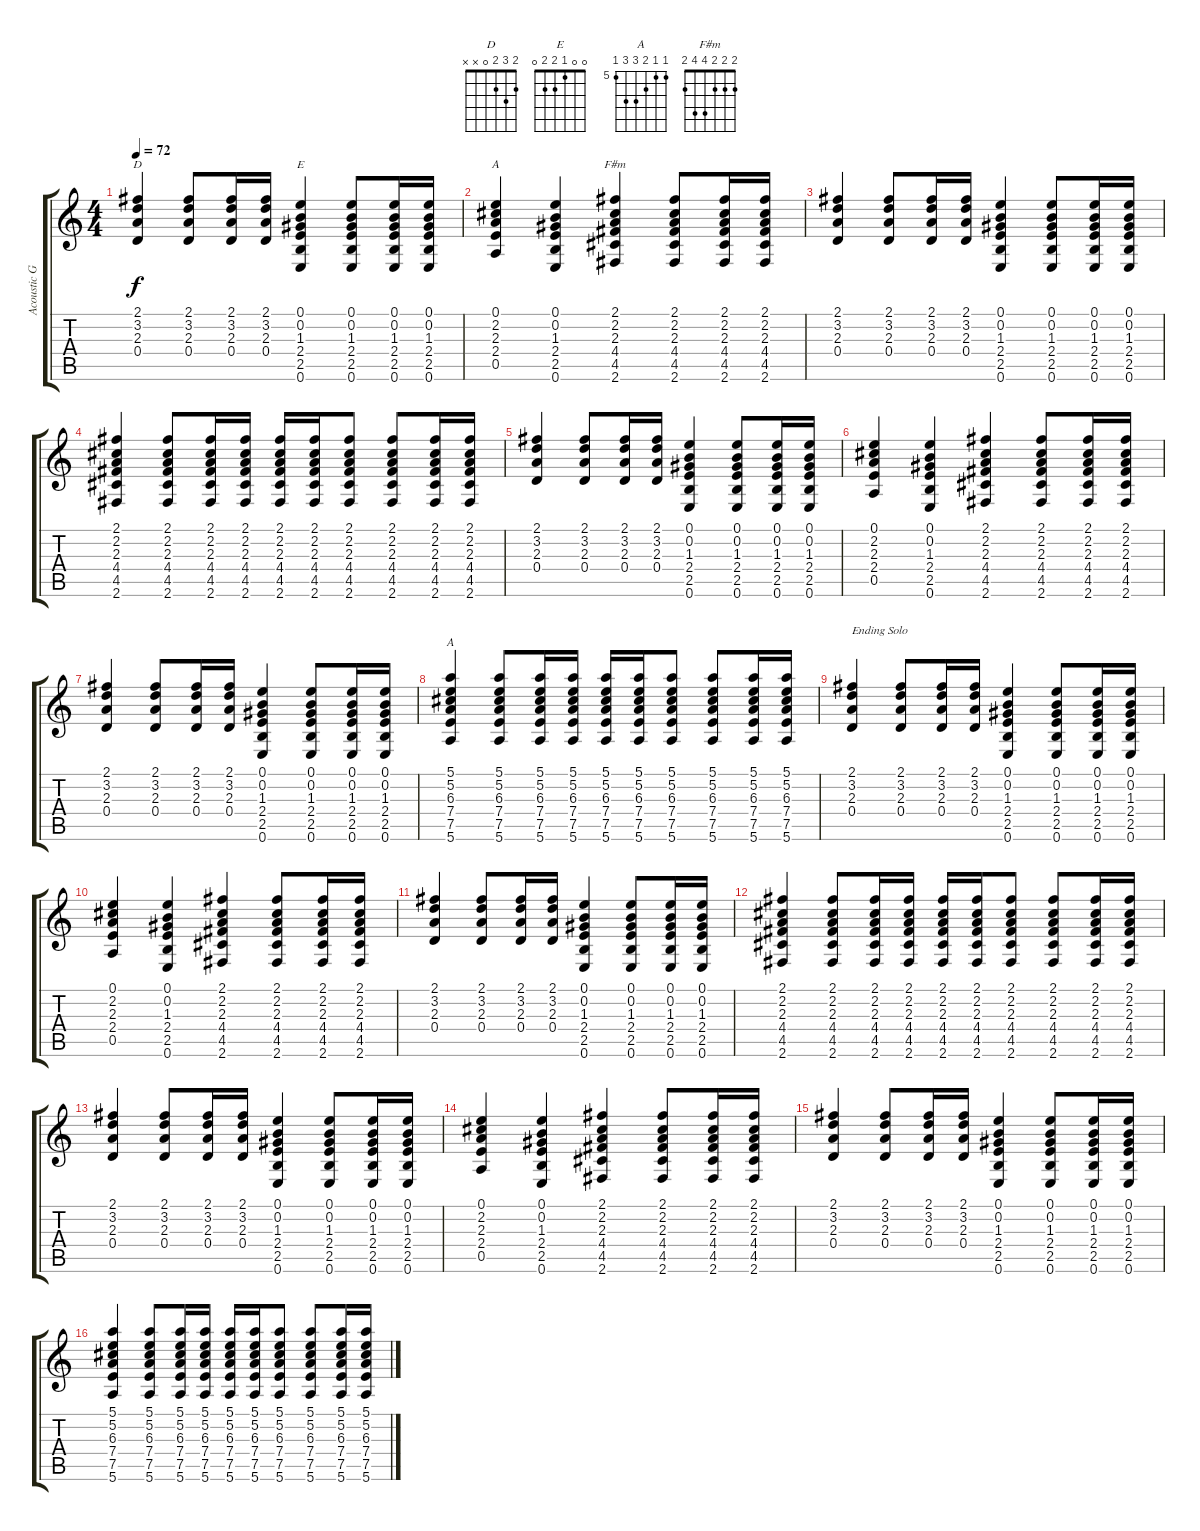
\track ("Acoustic Guitar Chord" "Acoustic G") {instrument acousticguitarsteel}
\staff {score tabs}
\tuning (E4 B3 G3 D3 A2 E2) {hide}
\chord ("D" 2 3 2 0 x x)
\chord ("E" 0 0 1 2 2 0)
\chord ("A" 0 2 2 2 0 x)
\chord ("F#m" 2 2 2 4 4 2)
\chord ("A" 5 5 6 7 7 5) {firstfret 5}
\ts (4 4)
\tempo 72
\clef g2
\ks c
(2.1 3.2 2.3 0.4).4{ch "D" dy f} (2.1 3.2 2.3 0.4).8 (2.1 3.2 2.3 0.4).16 (2.1 3.2 2.3 0.4).16 (0.1 0.2 1.3 2.4 2.5 0.6).4{ch "E"} (0.1 0.2 1.3 2.4 2.5 0.6).8 (0.1 0.2 1.3 2.4 2.5 0.6).16 (0.1 0.2 1.3 2.4 2.5 0.6).16 |
(0.1 2.2 2.3 2.4 0.5).4{ch "A"} (0.1 0.2 1.3 2.4 2.5 0.6).4 (2.1 2.2 2.3 4.4 4.5 2.6).4{ch "F#m"} (2.1 2.2 2.3 4.4 4.5 2.6).8 (2.1 2.2 2.3 4.4 4.5 2.6).16 (2.1 2.2 2.3 4.4 4.5 2.6).16 |
(2.1 3.2 2.3 0.4).4 (2.1 3.2 2.3 0.4).8 (2.1 3.2 2.3 0.4).16 (2.1 3.2 2.3 0.4).16 (0.1 0.2 1.3 2.4 2.5 0.6).4 (0.1 0.2 1.3 2.4 2.5 0.6).8 (0.1 0.2 1.3 2.4 2.5 0.6).16 (0.1 0.2 1.3 2.4 2.5 0.6).16 |
(2.1 2.2 2.3 4.4 4.5 2.6).4 (2.1 2.2 2.3 4.4 4.5 2.6).8 (2.1 2.2 2.3 4.4 4.5 2.6).16 (2.1 2.2 2.3 4.4 4.5 2.6).16 (2.1 2.2 2.3 4.4 4.5 2.6).16 (2.1 2.2 2.3 4.4 4.5 2.6).16 (2.1 2.2 2.3 4.4 4.5 2.6).8 (2.1 2.2 2.3 4.4 4.5 2.6).8 (2.1 2.2 2.3 4.4 4.5 2.6).16 (2.1 2.2 2.3 4.4 4.5 2.6).16 |
(2.1 3.2 2.3 0.4).4 (2.1 3.2 2.3 0.4).8 (2.1 3.2 2.3 0.4).16 (2.1 3.2 2.3 0.4).16 (0.1 0.2 1.3 2.4 2.5 0.6).4 (0.1 0.2 1.3 2.4 2.5 0.6).8 (0.1 0.2 1.3 2.4 2.5 0.6).16 (0.1 0.2 1.3 2.4 2.5 0.6).16 |
(0.1 2.2 2.3 2.4 0.5).4 (0.1 0.2 1.3 2.4 2.5 0.6).4 (2.1 2.2 2.3 4.4 4.5 2.6).4 (2.1 2.2 2.3 4.4 4.5 2.6).8 (2.1 2.2 2.3 4.4 4.5 2.6).16 (2.1 2.2 2.3 4.4 4.5 2.6).16 |
(2.1 3.2 2.3 0.4).4 (2.1 3.2 2.3 0.4).8 (2.1 3.2 2.3 0.4).16 (2.1 3.2 2.3 0.4).16 (0.1 0.2 1.3 2.4 2.5 0.6).4 (0.1 0.2 1.3 2.4 2.5 0.6).8 (0.1 0.2 1.3 2.4 2.5 0.6).16 (0.1 0.2 1.3 2.4 2.5 0.6).16 |
(5.1 5.2 6.3 7.4 7.5 5.6).4{ch "A"} (5.1 5.2 6.3 7.4 7.5 5.6).8 (5.1 5.2 6.3 7.4 7.5 5.6).16 (5.1 5.2 6.3 7.4 7.5 5.6).16 (5.1 5.2 6.3 7.4 7.5 5.6).16 (5.1 5.2 6.3 7.4 7.5 5.6).16 (5.1 5.2 6.3 7.4 7.5 5.6).8 (5.1 5.2 6.3 7.4 7.5 5.6).8 (5.1 5.2 6.3 7.4 7.5 5.6).16 (5.1 5.2 6.3 7.4 7.5 5.6).16 |
(2.1 3.2 2.3 0.4).4{txt "Ending Solo"} (2.1 3.2 2.3 0.4).8 (2.1 3.2 2.3 0.4).16 (2.1 3.2 2.3 0.4).16 (0.1 0.2 1.3 2.4 2.5 0.6).4 (0.1 0.2 1.3 2.4 2.5 0.6).8 (0.1 0.2 1.3 2.4 2.5 0.6).16 (0.1 0.2 1.3 2.4 2.5 0.6).16 |
(0.1 2.2 2.3 2.4 0.5).4 (0.1 0.2 1.3 2.4 2.5 0.6).4 (2.1 2.2 2.3 4.4 4.5 2.6).4 (2.1 2.2 2.3 4.4 4.5 2.6).8 (2.1 2.2 2.3 4.4 4.5 2.6).16 (2.1 2.2 2.3 4.4 4.5 2.6).16 |
(2.1 3.2 2.3 0.4).4 (2.1 3.2 2.3 0.4).8 (2.1 3.2 2.3 0.4).16 (2.1 3.2 2.3 0.4).16 (0.1 0.2 1.3 2.4 2.5 0.6).4 (0.1 0.2 1.3 2.4 2.5 0.6).8 (0.1 0.2 1.3 2.4 2.5 0.6).16 (0.1 0.2 1.3 2.4 2.5 0.6).16 |
(2.1 2.2 2.3 4.4 4.5 2.6).4 (2.1 2.2 2.3 4.4 4.5 2.6).8 (2.1 2.2 2.3 4.4 4.5 2.6).16 (2.1 2.2 2.3 4.4 4.5 2.6).16 (2.1 2.2 2.3 4.4 4.5 2.6).16 (2.1 2.2 2.3 4.4 4.5 2.6).16 (2.1 2.2 2.3 4.4 4.5 2.6).8 (2.1 2.2 2.3 4.4 4.5 2.6).8 (2.1 2.2 2.3 4.4 4.5 2.6).16 (2.1 2.2 2.3 4.4 4.5 2.6).16 |
(2.1 3.2 2.3 0.4).4 (2.1 3.2 2.3 0.4).8 (2.1 3.2 2.3 0.4).16 (2.1 3.2 2.3 0.4).16 (0.1 0.2 1.3 2.4 2.5 0.6).4 (0.1 0.2 1.3 2.4 2.5 0.6).8 (0.1 0.2 1.3 2.4 2.5 0.6).16 (0.1 0.2 1.3 2.4 2.5 0.6).16 |
(0.1 2.2 2.3 2.4 0.5).4 (0.1 0.2 1.3 2.4 2.5 0.6).4 (2.1 2.2 2.3 4.4 4.5 2.6).4 (2.1 2.2 2.3 4.4 4.5 2.6).8 (2.1 2.2 2.3 4.4 4.5 2.6).16 (2.1 2.2 2.3 4.4 4.5 2.6).16 |
(2.1 3.2 2.3 0.4).4 (2.1 3.2 2.3 0.4).8 (2.1 3.2 2.3 0.4).16 (2.1 3.2 2.3 0.4).16 (0.1 0.2 1.3 2.4 2.5 0.6).4 (0.1 0.2 1.3 2.4 2.5 0.6).8 (0.1 0.2 1.3 2.4 2.5 0.6).16 (0.1 0.2 1.3 2.4 2.5 0.6).16 |
(5.1 5.2 6.3 7.4 7.5 5.6).4 (5.1 5.2 6.3 7.4 7.5 5.6).8 (5.1 5.2 6.3 7.4 7.5 5.6).16 (5.1 5.2 6.3 7.4 7.5 5.6).16 (5.1 5.2 6.3 7.4 7.5 5.6).16 (5.1 5.2 6.3 7.4 7.5 5.6).16 (5.1 5.2 6.3 7.4 7.5 5.6).8 (5.1 5.2 6.3 7.4 7.5 5.6).8 (5.1 5.2 6.3 7.4 7.5 5.6).16 (5.1 5.2 6.3 7.4 7.5 5.6).16
